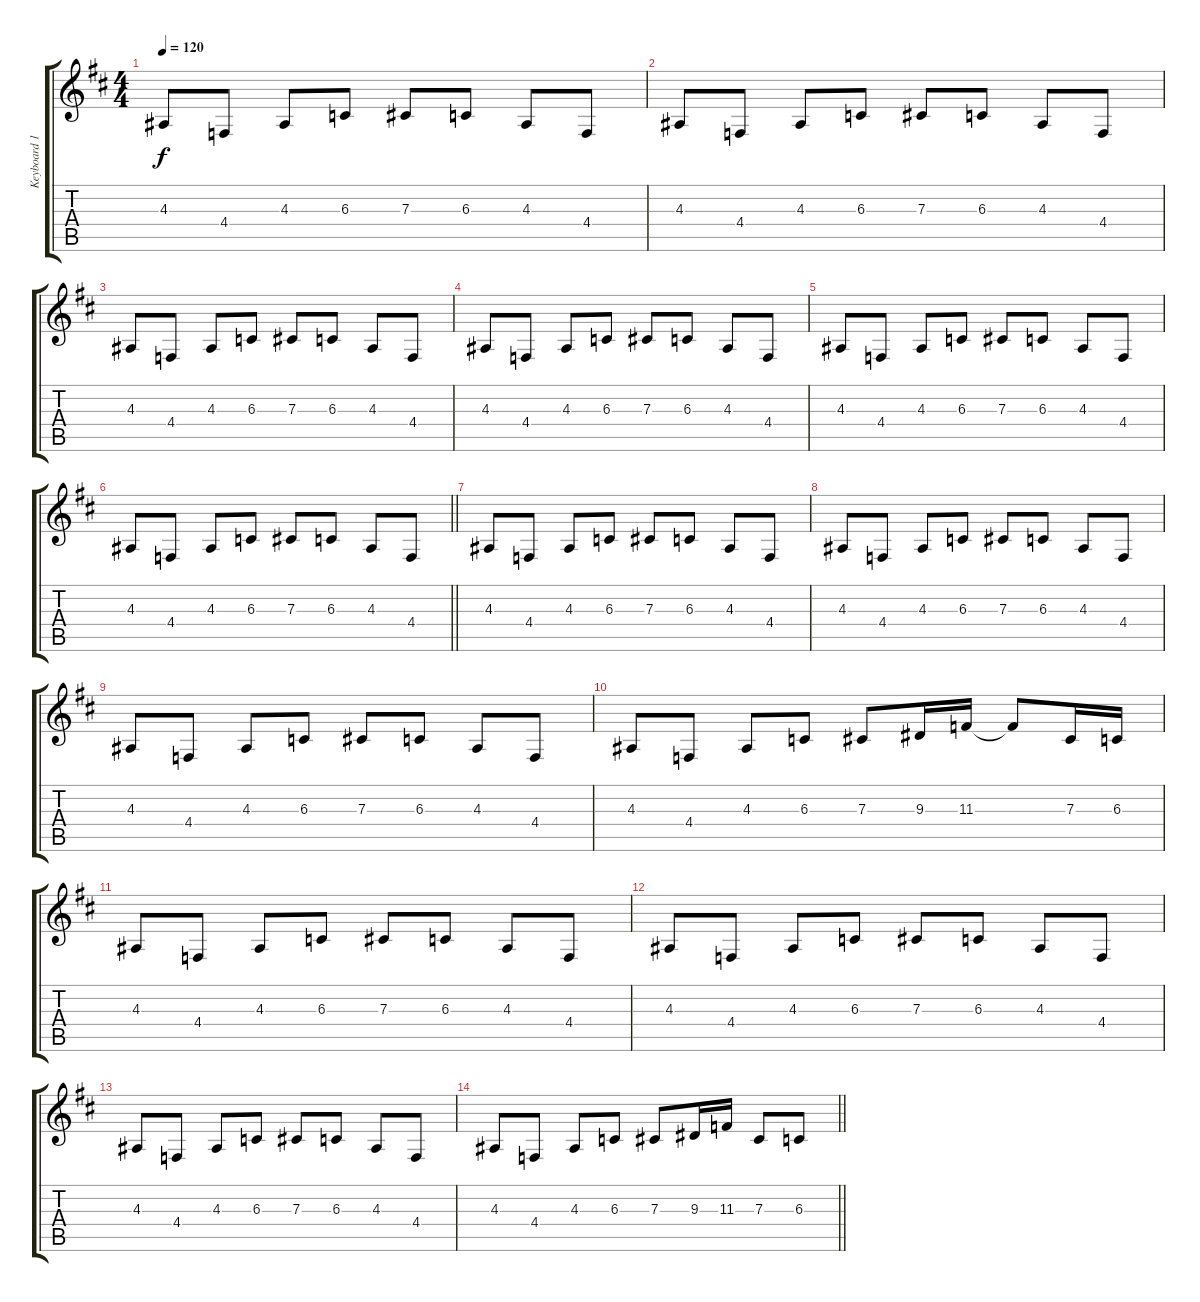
\track ("Keyboard 1" "Keyboard 1") {instrument lead1square}
\staff {score tabs}
\tuning (Eb4 Bb3 Gb3 Db3 Ab2 Eb2) {hide}
\ts (4 4)
\tempo 120
\clef g2
\ks bminor
4.3.8{dy f} 4.4.8 4.3.8 6.3.8 7.3.8 6.3.8 4.3.8 4.4.8 |
4.3.8 4.4.8 4.3.8 6.3.8 7.3.8 6.3.8 4.3.8 4.4.8 |
4.3.8 4.4.8 4.3.8 6.3.8 7.3.8 6.3.8 4.3.8 4.4.8 |
4.3.8 4.4.8 4.3.8 6.3.8 7.3.8 6.3.8 4.3.8 4.4.8 |
4.3.8 4.4.8 4.3.8 6.3.8 7.3.8 6.3.8 4.3.8 4.4.8 |
\barLineRight lightlight
4.3.8 4.4.8 4.3.8 6.3.8 7.3.8 6.3.8 4.3.8 4.4.8 |
4.3.8 4.4.8 4.3.8 6.3.8 7.3.8 6.3.8 4.3.8 4.4.8 |
4.3.8 4.4.8 4.3.8 6.3.8 7.3.8 6.3.8 4.3.8 4.4.8 |
4.3.8 4.4.8 4.3.8 6.3.8 7.3.8 6.3.8 4.3.8 4.4.8 |
4.3.8 4.4.8 4.3.8 6.3.8 7.3.8 9.3.16 11.3.16 11.3{t}.8 7.3.16 6.3.16 |
4.3.8 4.4.8 4.3.8 6.3.8 7.3.8 6.3.8 4.3.8 4.4.8 |
4.3.8 4.4.8 4.3.8 6.3.8 7.3.8 6.3.8 4.3.8 4.4.8 |
4.3.8 4.4.8 4.3.8 6.3.8 7.3.8 6.3.8 4.3.8 4.4.8 |
\barLineRight lightlight
4.3.8 4.4.8 4.3.8 6.3.8 7.3.8 9.3.16 11.3.16 7.3.8 6.3.8
